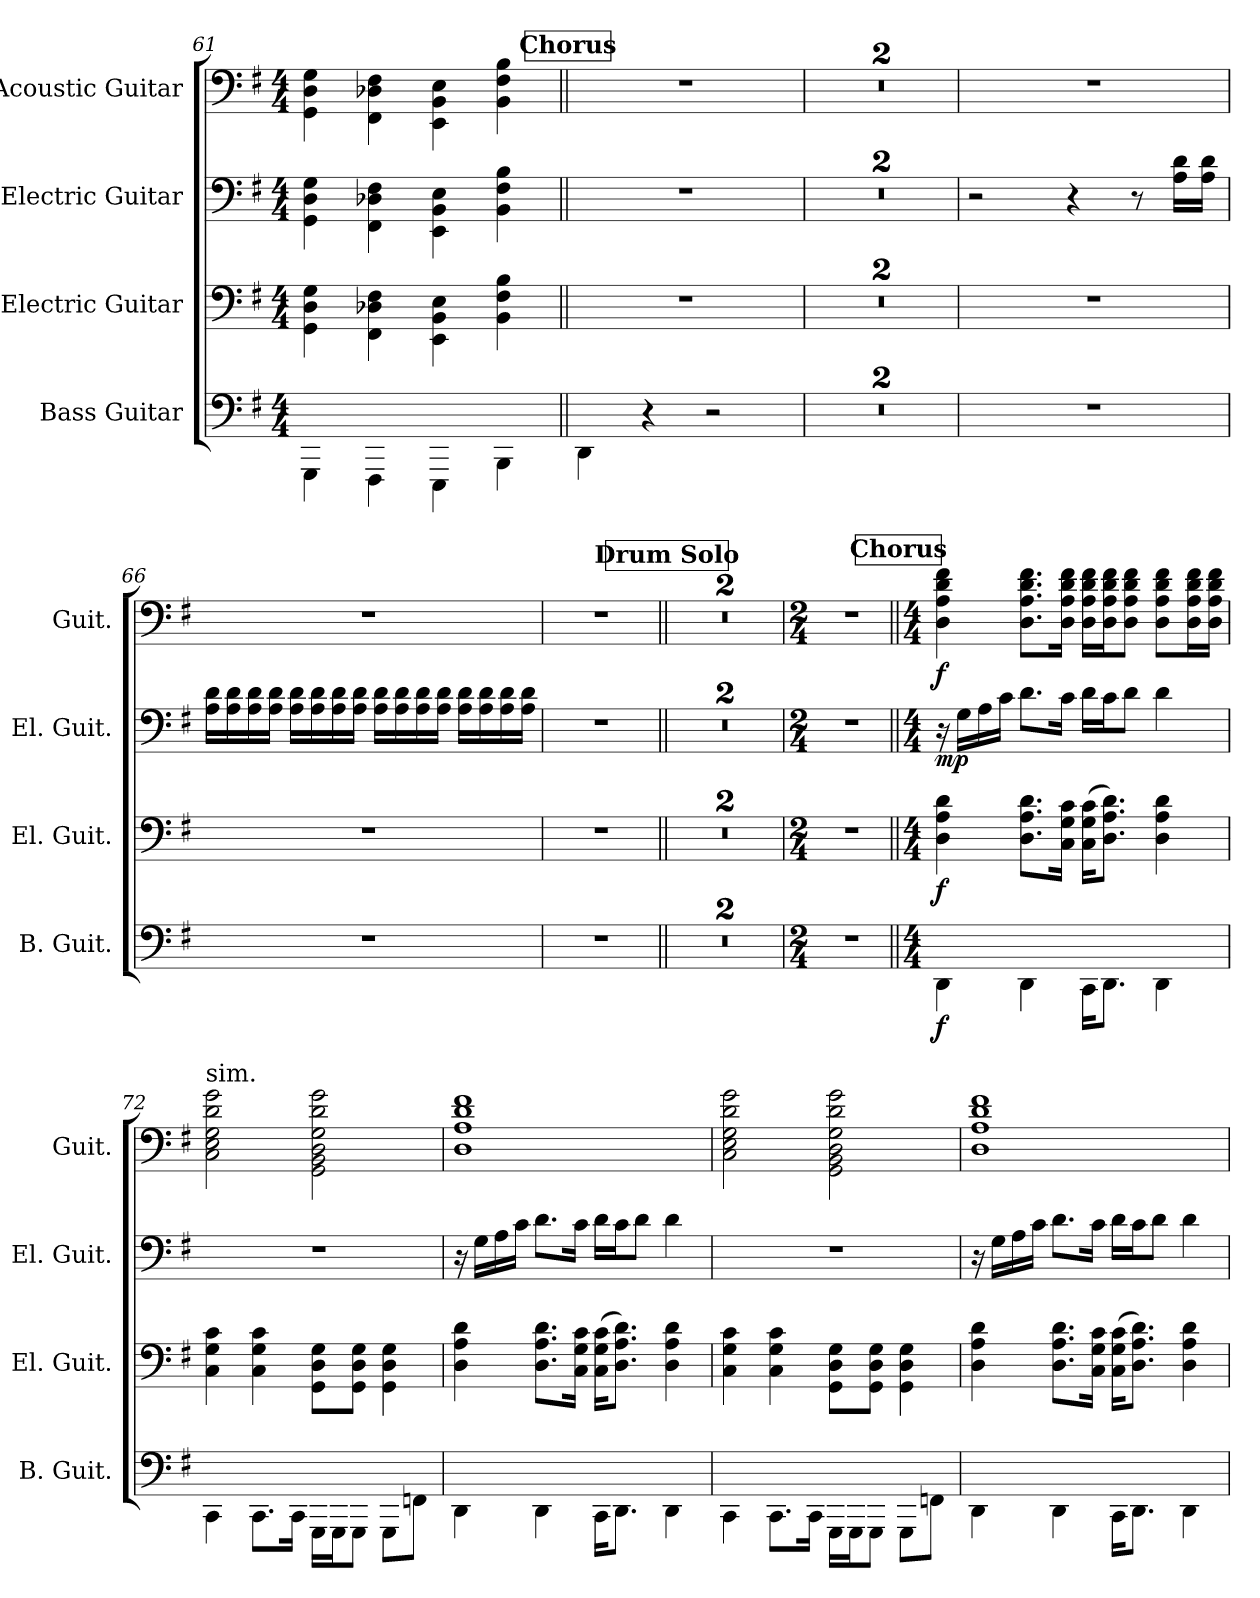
**kern	**dynam	**kern	**dynam	**kern	**dynam	**kern	**dynam
*part4	*part4	*part3	*part3	*part2	*part2	*part1	*part1
*staff4	*staff4	*staff3	*staff3	*staff2	*staff2	*staff1	*staff1
*I"Bass Guitar	*	*I"Electric Guitar	*	*I"Electric Guitar	*	*I"Acoustic Guitar	*
*I'B. Guit.	*	*I'El. Guit.	*	*I'El. Guit.	*	*I'Guit.	*
*	*	*	*	*	*	*	*
*ITrd7c12	*	*	*	*	*	*	*
*k[f#]	*	*k[f#]	*	*k[f#]	*	*k[f#]	*
*M4/4	*	*M4/4	*	*M4/4	*	*M4/4	*
=61	=61	=61	=61	=61	=61	=61	=61
4GGGG\	.	4GG\ 4D\ 4G\	.	4GG\ 4D\ 4G\	.	4GG\ 4D\ 4G\	.
4FFFF#\	.	4FF#\ 4D-\ 4F#\	.	4FF#\ 4D-\ 4F#\	.	4FF#\ 4D-\ 4F#\	.
4EEEE\	.	4EE\ 4BB\ 4E\	.	4EE\ 4BB\ 4E\	.	4EE\ 4BB\ 4E\	.
4BBBB\	.	4BB\ 4F#\ 4B\	.	4BB\ 4F#\ 4B\	.	4BB\ 4F#\ 4B\	.
!!LO:REH:place=s1:a:B:fs=14:t=Chorus
=62||	=62||	=62||	=62||	=62||	=62||	=62||	=62||
4DDD\	.	1r	.	1r	.	1r	.
4r	.	.	.	.	.	.	.
2r	.	.	.	.	.	.	.
=63	=63	=63	=63	=63	=63	=63	=63
1r	.	1r	.	1r	.	1r	.
=64	=64	=64	=64	=64	=64	=64	=64
1r	.	1r	.	1r	.	1r	.
=65	=65	=65	=65	=65	=65	=65	=65
1r	.	1r	.	2r	.	1r	.
.	.	.	.	4r	.	.	.
.	.	.	.	8r	.	.	.
.	.	.	.	16A\ 16d\LL	.	.	.
.	.	.	.	16A\ 16d\JJ	.	.	.
!!LO:LB:g=z
=66	=66	=66	=66	=66	=66	=66	=66
1r	.	1r	.	16A\ 16d\LL	.	1r	.
.	.	.	.	16A\ 16d\	.	.	.
.	.	.	.	16A\ 16d\	.	.	.
.	.	.	.	16A\ 16d\JJ	.	.	.
.	.	.	.	16A\ 16d\LL	.	.	.
.	.	.	.	16A\ 16d\	.	.	.
.	.	.	.	16A\ 16d\	.	.	.
.	.	.	.	16A\ 16d\JJ	.	.	.
.	.	.	.	16A\ 16d\LL	.	.	.
.	.	.	.	16A\ 16d\	.	.	.
.	.	.	.	16A\ 16d\	.	.	.
.	.	.	.	16A\ 16d\JJ	.	.	.
.	.	.	.	16A\ 16d\LL	.	.	.
.	.	.	.	16A\ 16d\	.	.	.
.	.	.	.	16A\ 16d\	.	.	.
.	.	.	.	16A\ 16d\JJ	.	.	.
=67	=67	=67	=67	=67	=67	=67	=67
1r	.	1r	.	1r	.	1r	.
!!LO:REH:place=s1:a:B:fs=14:t=Drum Solo
=68||	=68||	=68||	=68||	=68||	=68||	=68||	=68||
1r	.	1r	.	1r	.	1r	.
=69	=69	=69	=69	=69	=69	=69	=69
1r	.	1r	.	1r	.	1r	.
=70	=70	=70	=70	=70	=70	=70	=70
*M2/4	*	*M2/4	*	*M2/4	*	*M2/4	*
2r	.	2r	.	2r	.	2r	.
!!LO:PB:g=z
!!LO:REH:place=s1:a:B:fs=14:t=Chorus
=71||	=71||	=71||	=71||	=71||	=71||	=71||	=71||
*M4/4	*	*M4/4	*	*M4/4	*	*M4/4	*
!	!LO:DY:b	!	!LO:DY:b	!	!LO:DY:b	!	!LO:DY:b
4DDD\	f	4D\ 4A\ 4d\	f	16r	mp	4D\ 4A\ 4d\ 4f#\	f
.	.	.	.	16G\LL	.	.	.
.	.	.	.	16A\	.	.	.
.	.	.	.	16c\JJ	.	.	.
4DDD\	.	8.D\ 8.A\ 8.d\L	.	8.d\L	.	8.D\ 8.A\ 8.d\ 8.f#\L	.
.	.	16C\ 16G\ 16c\Jk	.	16c\Jk	.	16D\ 16A\ 16d\ 16f#\Jk	.
16CCC\KL	.	(>16C\ 16G\ 16c\KL	.	16d\LL	.	16D\ 16A\ 16d\ 16f#\LL	.
8.DDD\J	.	8.D\ 8.A\ 8.d\J)	.	16c\J	.	16D\ 16A\ 16d\ 16f#\J	.
.	.	.	.	8d\J	.	8D\ 8A\ 8d\ 8f#\J	.
4DDD\	.	4D\ 4A\ 4d\	.	4d\	.	8D\ 8A\ 8d\ 8f#\L	.
.	.	.	.	.	.	16D\ 16A\ 16d\ 16f#\L	.
.	.	.	.	.	.	16D\ 16A\ 16d\ 16f#\JJ	.
=72	=72	=72	=72	=72	=72	=72	=72
!	!	!	!	!	!	!LO:TX:a:t=sim.	!
4CCC\	.	4C\ 4G\ 4c\	.	1r	.	2C\ 2E\ 2G\ 2d\ 2g\	.
8.CCC\L	.	4C\ 4G\ 4c\	.	.	.	.	.
16CCC\Jk	.	.	.	.	.	.	.
16GGGG\LL	.	8GG\ 8D\ 8G\L	.	.	.	2GG\ 2BB\ 2D\ 2G\ 2d\ 2g\	.
16GGGG\J	.	.	.	.	.	.	.
8GGGG\J	.	8GG\ 8D\ 8G\J	.	.	.	.	.
8GGGG\L	.	4GG\ 4D\ 4G\	.	.	.	.	.
8FFF\J	.	.	.	.	.	.	.
=73	=73	=73	=73	=73	=73	=73	=73
4DDD\	.	4D\ 4A\ 4d\	.	16r	.	1D 1A 1d 1f#	.
.	.	.	.	16G\LL	.	.	.
.	.	.	.	16A\	.	.	.
.	.	.	.	16c\JJ	.	.	.
4DDD\	.	8.D\ 8.A\ 8.d\L	.	8.d\L	.	.	.
.	.	16C\ 16G\ 16c\Jk	.	16c\Jk	.	.	.
16CCC\KL	.	(>16C\ 16G\ 16c\KL	.	16d\LL	.	.	.
8.DDD\J	.	8.D\ 8.A\ 8.d\J)	.	16c\J	.	.	.
.	.	.	.	8d\J	.	.	.
4DDD\	.	4D\ 4A\ 4d\	.	4d\	.	.	.
=74	=74	=74	=74	=74	=74	=74	=74
4CCC\	.	4C\ 4G\ 4c\	.	1r	.	2C\ 2E\ 2G\ 2d\ 2g\	.
8.CCC\L	.	4C\ 4G\ 4c\	.	.	.	.	.
16CCC\Jk	.	.	.	.	.	.	.
16GGGG\LL	.	8GG\ 8D\ 8G\L	.	.	.	2GG\ 2BB\ 2D\ 2G\ 2d\ 2g\	.
16GGGG\J	.	.	.	.	.	.	.
8GGGG\J	.	8GG\ 8D\ 8G\J	.	.	.	.	.
8GGGG\L	.	4GG\ 4D\ 4G\	.	.	.	.	.
8FFF\J	.	.	.	.	.	.	.
!!LO:LB:g=z
=75	=75	=75	=75	=75	=75	=75	=75
4DDD\	.	4D\ 4A\ 4d\	.	16r	.	1D 1A 1d 1f#	.
.	.	.	.	16G\LL	.	.	.
.	.	.	.	16A\	.	.	.
.	.	.	.	16c\JJ	.	.	.
4DDD\	.	8.D\ 8.A\ 8.d\L	.	8.d\L	.	.	.
.	.	16C\ 16G\ 16c\Jk	.	16c\Jk	.	.	.
16CCC\KL	.	(>16C\ 16G\ 16c\KL	.	16d\LL	.	.	.
8.DDD\J	.	8.D\ 8.A\ 8.d\J)	.	16c\J	.	.	.
.	.	.	.	8d\J	.	.	.
4DDD\	.	4D\ 4A\ 4d\	.	4d\	.	.	.
=	=	=	=	=	=	=	=
*-	*-	*-	*-	*-	*-	*-	*-
